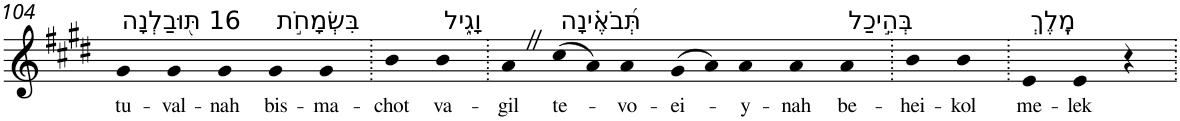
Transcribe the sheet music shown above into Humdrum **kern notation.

**kern	**text
*part1	*part1
*staff1	*staff1
*I"Piano	*
*I'Pno	*
!!LO:PB:g=z
*clefG2	*
*k[f#c#g#d#]	*
*E:	*
=104	=104
!LO:TX:a:t=16 תּ֭וּבַלְנָה	!
!	!LO:LY:b
4g#	tu-
!	!LO:LY:b
4g#	-val-
!	!LO:LY:b
4g#	-nah
!LO:TX:a:t=בִּשְׂמָחֹ֣ת	!
!	!LO:LY:b
4g#	bis-
!	!LO:LY:b
4g#	-ma-
=105.	=105.
!	!LO:LY:b
4b	-chot
!LO:TX:a:t=וָגִ֑יל	!
!	!LO:LY:b
4b	va-
=106.	=106.
!	!LO:LY:b
4aZ	-gil
!LO:TX:a:t=תְּ֝בֹאֶ֗ינָה	!
!	!LO:LY:b
(>8cc#	te-
8a)	.
!	!LO:LY:b
4a	-vo-
!	!LO:LY:b
(>8g#	-ei-
8a)	.
!	!LO:LY:b
4a	-y-
!	!LO:LY:b
4a	-nah
!LO:TX:a:t=בְּהֵ֣יכַל	!
!	!LO:LY:b
4a	be-
=107.	=107.
!	!LO:LY:b
4b	-hei-
!	!LO:LY:b
4b	-kol
=108.	=108.
!LO:TX:a:t=מֶֽלֶךְ	!
!	!LO:LY:b
4e	me-
!	!LO:LY:b
4e	-lek
4r	.
=.	=.
*-	*-
